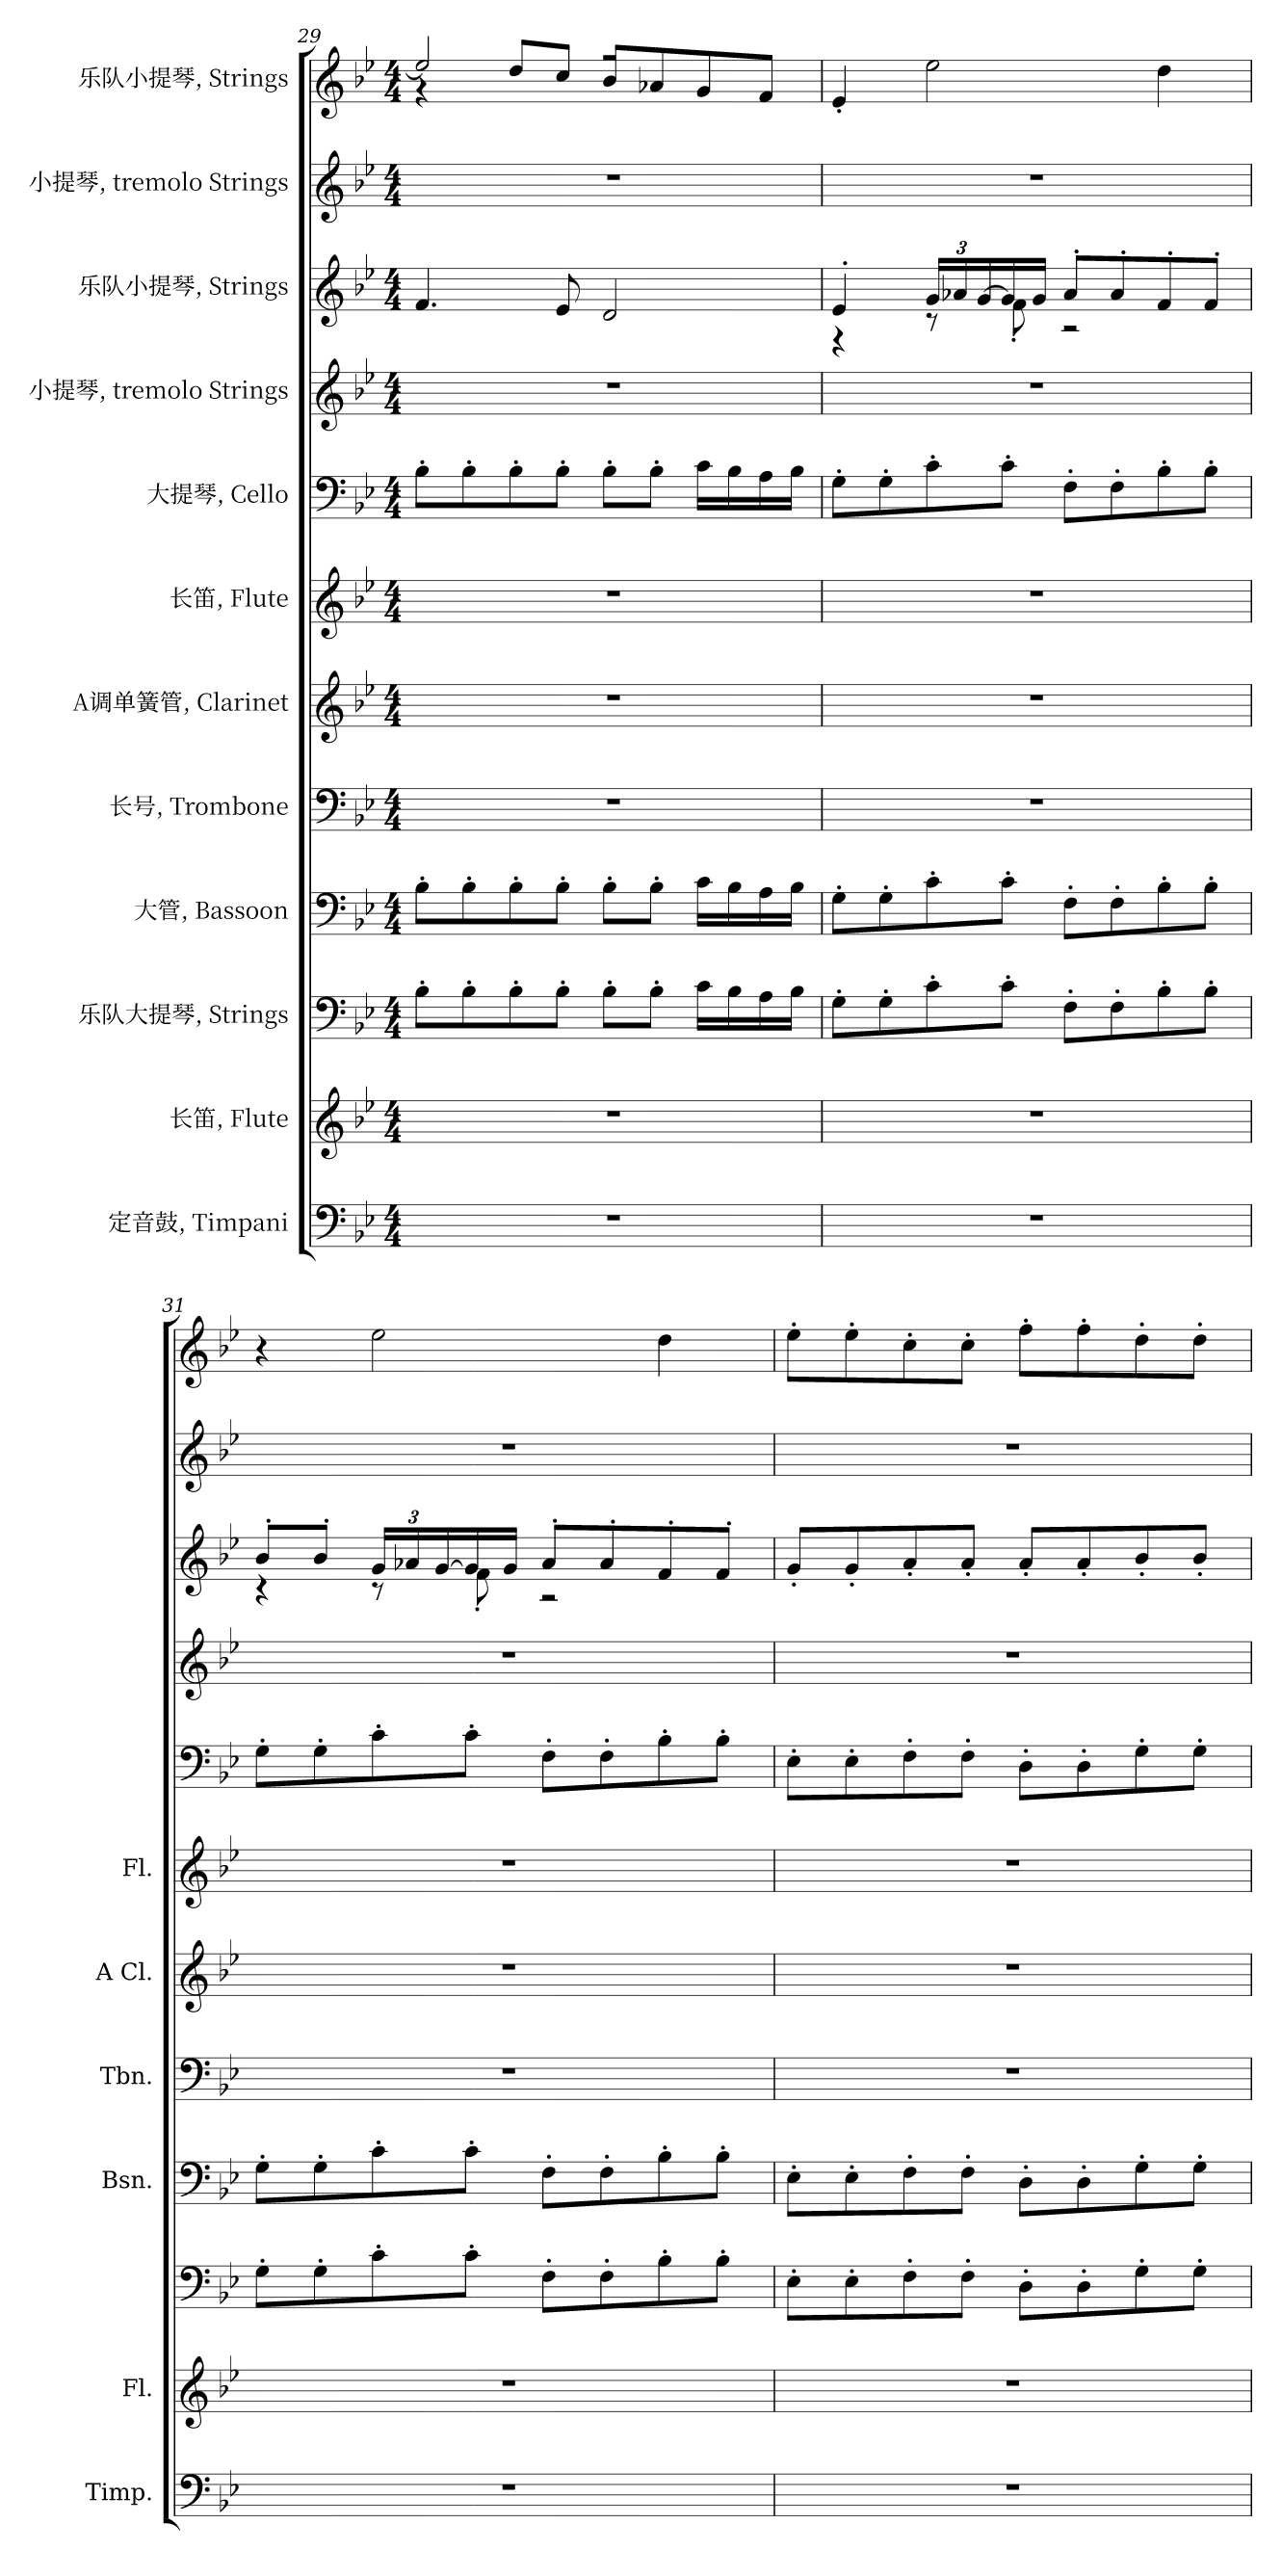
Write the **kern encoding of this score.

**kern	**kern	**kern	**kern	**kern	**kern	**kern	**kern	**kern	**kern	**kern	**kern
*part12	*part11	*part10	*part9	*part8	*part7	*part6	*part5	*part4	*part3	*part2	*part1
*staff12	*staff11	*staff10	*staff9	*staff8	*staff7	*staff6	*staff5	*staff4	*staff3	*staff2	*staff1
*I"定音鼓, Timpani	*I"长笛, Flute	*I"乐队大提琴, Strings	*I"大管, Bassoon	*I"长号, Trombone	*I"A调单簧管, Clarinet	*I"长笛, Flute	*I"大提琴, Cello	*I"小提琴, tremolo Strings	*I"乐队小提琴, Strings	*I"小提琴, tremolo Strings	*I"乐队小提琴, Strings
*I'Timp.	*I'Fl.	*	*I'Bsn.	*I'Tbn.	*I'A Cl.	*I'Fl.	*	*	*	*	*
!!LO:PB:g=z
*clefF4	*clefG2	*clefF4	*clefF4	*clefF4	*clefG2	*clefG2	*clefF4	*clefG2	*clefG2	*clefG2	*clefG2
*	*	*	*	*	*ITrd2c3	*	*	*	*	*	*
*k[b-e-]	*k[b-e-]	*k[b-e-]	*k[b-e-]	*k[b-e-]	*k[f#]	*k[b-e-]	*k[b-e-]	*k[b-e-]	*k[b-e-]	*k[b-e-]	*k[b-e-]
*M4/4	*M4/4	*M4/4	*M4/4	*M4/4	*M4/4	*M4/4	*M4/4	*M4/4	*M4/4	*M4/4	*M4/4
=29	=29	=29	=29	=29	=29	=29	=29	=29	=29	=29	=29
*	*	*	*	*	*	*	*	*	*	*	*^
1r	1r	8B-'\L	8B-'\L	1r	1r	1r	8B-'\L	1r	4.f/	1r	2ee-/]	4r
.	.	8B-'\	8B-'\	.	.	.	8B-'\	.	.	.	.	.
.	.	8B-'\	8B-'\	.	.	.	8B-'\	.	.	.	.	8dd/L
.	.	8B-'\J	8B-'\J	.	.	.	8B-'\J	.	8e-/	.	.	8cc/J
.	.	8B-'\L	8B-'\L	.	.	.	8B-'\L	.	2d/	.	2r	8b-/L
.	.	8B-'\J	8B-'\J	.	.	.	8B-'\J	.	.	.	.	8a-X/
.	.	16c\LL	16c\LL	.	.	.	16c\LL	.	.	.	.	8g/
.	.	16B-\	16B-\	.	.	.	16B-\	.	.	.	.	.
.	.	16A\	16A\	.	.	.	16A\	.	.	.	.	8f/J
.	.	16B-\JJ	16B-\JJ	.	.	.	16B-\JJ	.	.	.	.	.
*	*	*	*	*	*	*	*	*	*	*	*v	*v
=30	=30	=30	=30	=30	=30	=30	=30	=30	=30	=30	=30
*	*	*	*	*	*	*	*	*	*^	*	*
1r	1r	8G'\L	8G'\L	1r	1r	1r	8G'\L	1r	4e-'/	4r	1r	4e-'/
.	.	8G'\	8G'\	.	.	.	8G'\	.	.	.	.	.
*	*	*	*	*	*	*	*	*	*Xbrackettup	*	*	*
.	.	8c'\	8c'\	.	.	.	8c'\	.	24g/LL	8r	.	2ee-\
.	.	.	.	.	.	.	.	.	24a-X/	.	.	.
.	.	.	.	.	.	.	.	.	[24g/	.	.	.
.	.	8c'\J	8c'\J	.	.	.	8c'\J	.	16g/]	8f'\	.	.
.	.	.	.	.	.	.	.	.	16g/JJ	.	.	.
.	.	8F'\L	8F'\L	.	.	.	8F'\L	.	8a-'/L	2r	.	.
.	.	8F'\	8F'\	.	.	.	8F'\	.	8a-'/	.	.	.
.	.	8B-'\	8B-'\	.	.	.	8B-'\	.	8f'/	.	.	4dd\
.	.	8B-'\J	8B-'\J	.	.	.	8B-'\J	.	8f'/J	.	.	.
=31	=31	=31	=31	=31	=31	=31	=31	=31	=31	=31	=31	=31
1r	1r	8G'\L	8G'\L	1r	1r	1r	8G'\L	1r	8b-'/L	4r	1r	4r
.	.	8G'\	8G'\	.	.	.	8G'\	.	8b-'/J	.	.	.
.	.	8c'\	8c'\	.	.	.	8c'\	.	24g/LL	8r	.	2ee-\
.	.	.	.	.	.	.	.	.	24a-X/	.	.	.
.	.	.	.	.	.	.	.	.	[24g/	.	.	.
.	.	8c'\J	8c'\J	.	.	.	8c'\J	.	16g/]	8f'\	.	.
.	.	.	.	.	.	.	.	.	16g/JJ	.	.	.
.	.	8F'\L	8F'\L	.	.	.	8F'\L	.	8a-'/L	2r	.	.
.	.	8F'\	8F'\	.	.	.	8F'\	.	8a-'/	.	.	.
.	.	8B-'\	8B-'\	.	.	.	8B-'\	.	8f'/	.	.	4dd\
.	.	8B-'\J	8B-'\J	.	.	.	8B-'\J	.	8f'/J	.	.	.
*	*	*	*	*	*	*	*	*	*v	*v	*	*
!!LO:PB:g=z
=32	=32	=32	=32	=32	=32	=32	=32	=32	=32	=32	=32
1r	1r	8E-'\L	8E-'\L	1r	1r	1r	8E-'\L	1r	8g'/L	1r	8ee-'\L
.	.	8E-'\	8E-'\	.	.	.	8E-'\	.	8g'/	.	8ee-'\
.	.	8F'\	8F'\	.	.	.	8F'\	.	8a'/	.	8cc'\
.	.	8F'\J	8F'\J	.	.	.	8F'\J	.	8a'/J	.	8cc'\J
.	.	8D'\L	8D'\L	.	.	.	8D'\L	.	8a'/L	.	8ff'\L
.	.	8D'\	8D'\	.	.	.	8D'\	.	8a'/	.	8ff'\
.	.	8G'\	8G'\	.	.	.	8G'\	.	8b-'/	.	8dd'\
.	.	8G'\J	8G'\J	.	.	.	8G'\J	.	8b-'/J	.	8dd'\J
=	=	=	=	=	=	=	=	=	=	=	=
*-	*-	*-	*-	*-	*-	*-	*-	*-	*-	*-	*-
